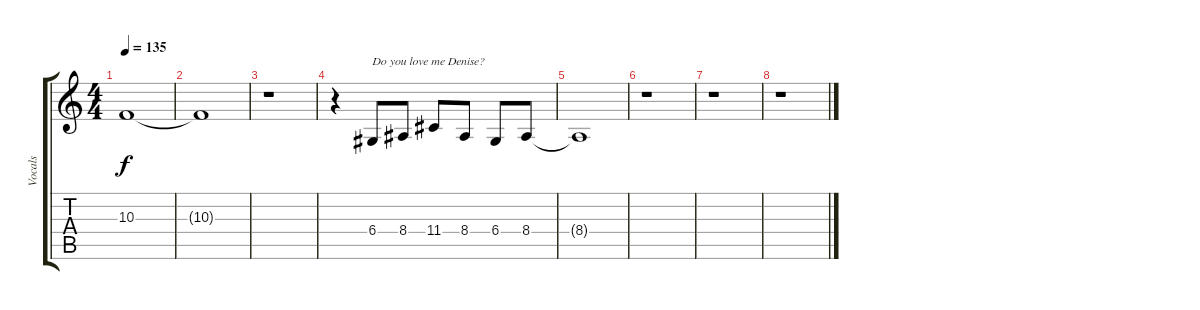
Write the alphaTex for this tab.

\track ("Vocals" "Vocals") {instrument altosax}
\staff {score tabs}
\tuning (E4 B3 G3 D3 A2 E2) {hide}
\ts (4 4)
\tempo 135
\clef g2
\ks c
10.3.1{dy f} |
10.3{t}.1 |
r.1 |
r.4 6.4.8{txt "Do you love me Denise?"} 8.4.8 11.4.8 8.4.8 6.4.8 8.4.8 |
8.4{t}.1 |
r.1 |
r.1 |
r.1
